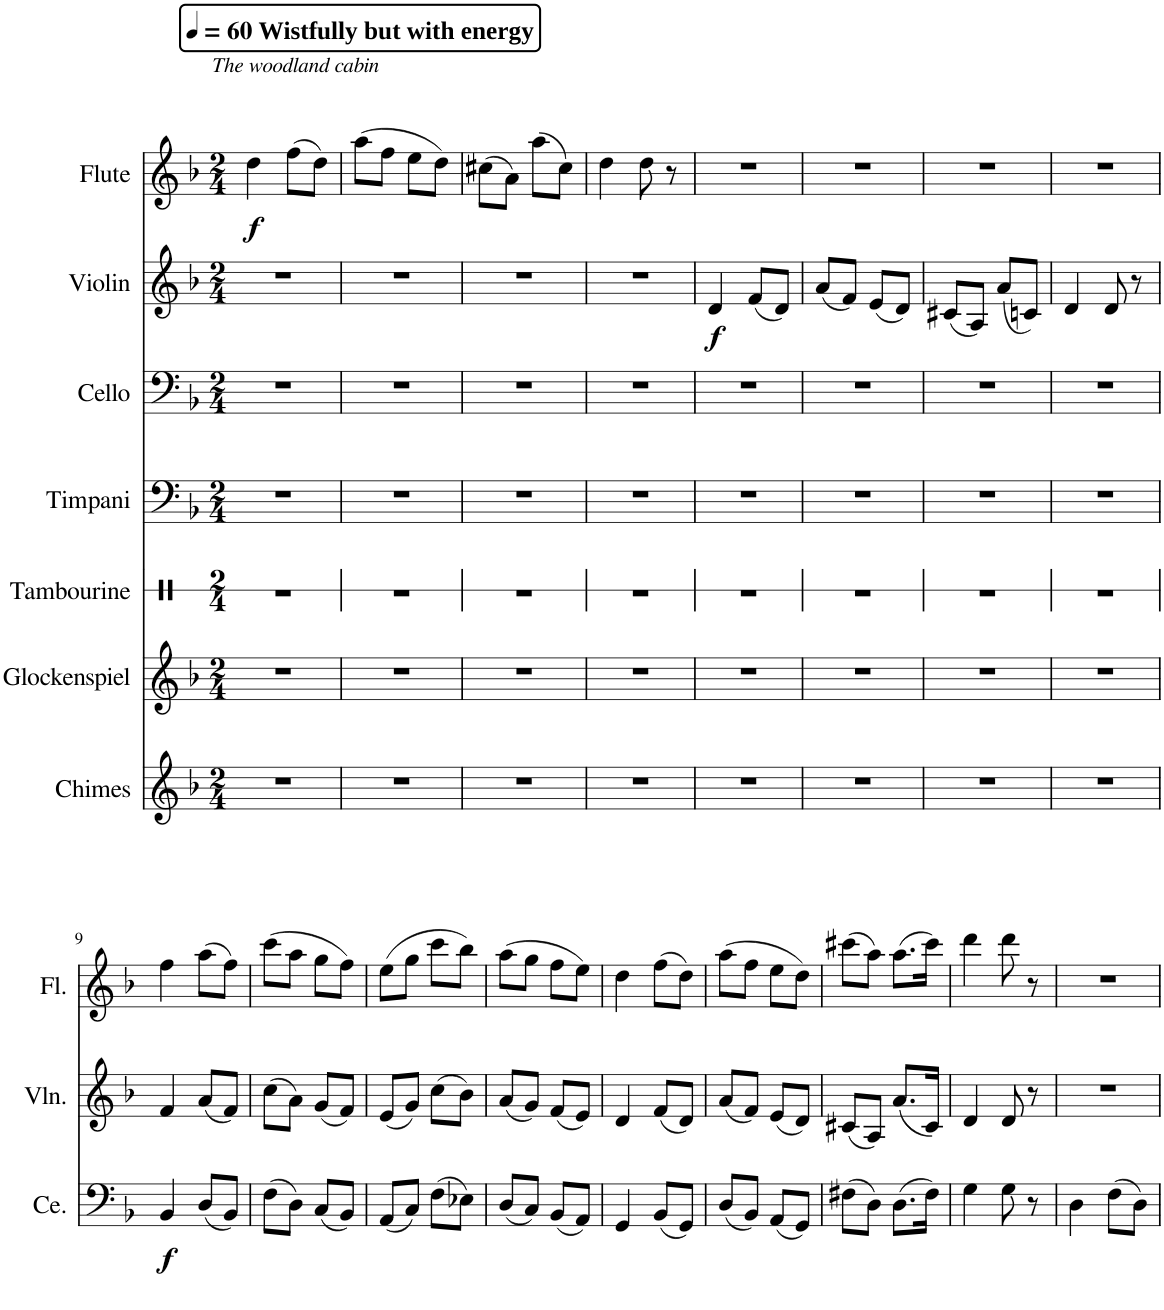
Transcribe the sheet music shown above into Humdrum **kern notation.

**kern	**dynam	**kern	**dynam	**kern	**dynam
*part3	*part3	*part2	*part2	*part1	*part1
*staff3	*staff3	*staff2	*staff2	*staff1	*staff1
*I"Cello	*	*I"Violin	*	*I"Flute	*
*I'Ce.	*	*I'Vln.	*	*I'Fl.	*
*clefF4	*	*clefG2	*	*clefG2	*
*k[b-]	*	*k[b-]	*	*k[b-]	*
*M2/4	*	*M2/4	*	*M2/4	*
*MM60	*	*MM60	*	*MM60	*
=1	=1	=1	=1	=1	=1
!	!	!	!	!LO:TX:a:t=Wistfully but with energy	!
!	!	!	!	!LO:TX:a:i:t=The woodland cabin	!
!	!	!	!	!	!LO:DY:b
2r	.	2r	.	4dd\	f
.	.	.	.	(8ff\L	.
.	.	.	.	8dd\J)	.
=2	=2	=2	=2	=2	=2
2r	.	2r	.	(8aa\L	.
.	.	.	.	8ff\J	.
.	.	.	.	8ee\L	.
.	.	.	.	8dd\J)	.
=3	=3	=3	=3	=3	=3
2r	.	2r	.	(8cc#X\L	.
.	.	.	.	8a\J)	.
.	.	.	.	(8aa\L	.
.	.	.	.	8cc#\J)	.
=4	=4	=4	=4	=4	=4
2r	.	2r	.	4dd\	.
.	.	.	.	8dd\	.
.	.	.	.	8r	.
=5	=5	=5	=5	=5	=5
!	!	!	!LO:DY:b	!	!
2r	.	4d/	f	2r	.
.	.	(8f/L	.	.	.
.	.	8d/J)	.	.	.
=6	=6	=6	=6	=6	=6
2r	.	(8a/L	.	2r	.
.	.	8f/J)	.	.	.
.	.	(8e/L	.	.	.
.	.	8d/J)	.	.	.
=7	=7	=7	=7	=7	=7
2r	.	(8c#X/L	.	2r	.
.	.	8A/J)	.	.	.
.	.	(8a/L	.	.	.
.	.	8cn/J)	.	.	.
=8	=8	=8	=8	=8	=8
2r	.	4d/	.	2r	.
.	.	8d/	.	.	.
.	.	8r	.	.	.
!!LO:LB:g=z
=9	=9	=9	=9	=9	=9
!	!LO:DY:b	!	!	!	!
4BB-/	f	4f/	.	4ff\	.
(8D/L	.	(8a/L	.	(8aa\L	.
8BB-/J)	.	8f/J)	.	8ff\J)	.
=10	=10	=10	=10	=10	=10
(8F\L	.	(8cc\L	.	(8ccc\L	.
8D\J)	.	8a\J)	.	8aa\J	.
(8C/L	.	(8g/L	.	8gg\L	.
8BB-/J)	.	8f/J)	.	8ff\J)	.
=11	=11	=11	=11	=11	=11
(8AA/L	.	(8e/L	.	(8ee\L	.
8C/J)	.	8g/J)	.	8gg\J	.
(8F\L	.	(8cc\L	.	8ccc\L	.
8E-X\J)	.	8b-\J)	.	8bb-\J)	.
=12	=12	=12	=12	=12	=12
(8D/L	.	(8a/L	.	(8aa\L	.
8C/J)	.	8g/J)	.	8gg\J	.
(8BB-/L	.	(8f/L	.	8ff\L	.
8AA/J)	.	8e/J)	.	8ee\J)	.
=13	=13	=13	=13	=13	=13
4GG/	.	4d/	.	4dd\	.
(8BB-/L	.	(8f/L	.	(8ff\L	.
8GG/J)	.	8d/J)	.	8dd\J)	.
=14	=14	=14	=14	=14	=14
(8D/L	.	(8a/L	.	(8aa\L	.
8BB-/J)	.	8f/J)	.	8ff\J	.
(8AA/L	.	(8e/L	.	8ee\L	.
8GG/J)	.	8d/J)	.	8dd\J)	.
=15	=15	=15	=15	=15	=15
(8F#X\L	.	(8c#X/L	.	(8ccc#X\L	.
8D\J)	.	8A/J)	.	8aa\J)	.
(8.D\L	.	(8.a/L	.	(8.aa\L	.
16F#\Jk)	.	16c#/Jk)	.	16ccc#\Jk)	.
=16	=16	=16	=16	=16	=16
4G\	.	4d/	.	4ddd\	.
8G\	.	8d/	.	8ddd\	.
8r	.	8r	.	8r	.
=17	=17	=17	=17	=17	=17
4D\	.	2r	.	2r	.
(8F\L	.	.	.	.	.
8D\J)	.	.	.	.	.
=	=	=	=	=	=
*-	*-	*-	*-	*-	*-
